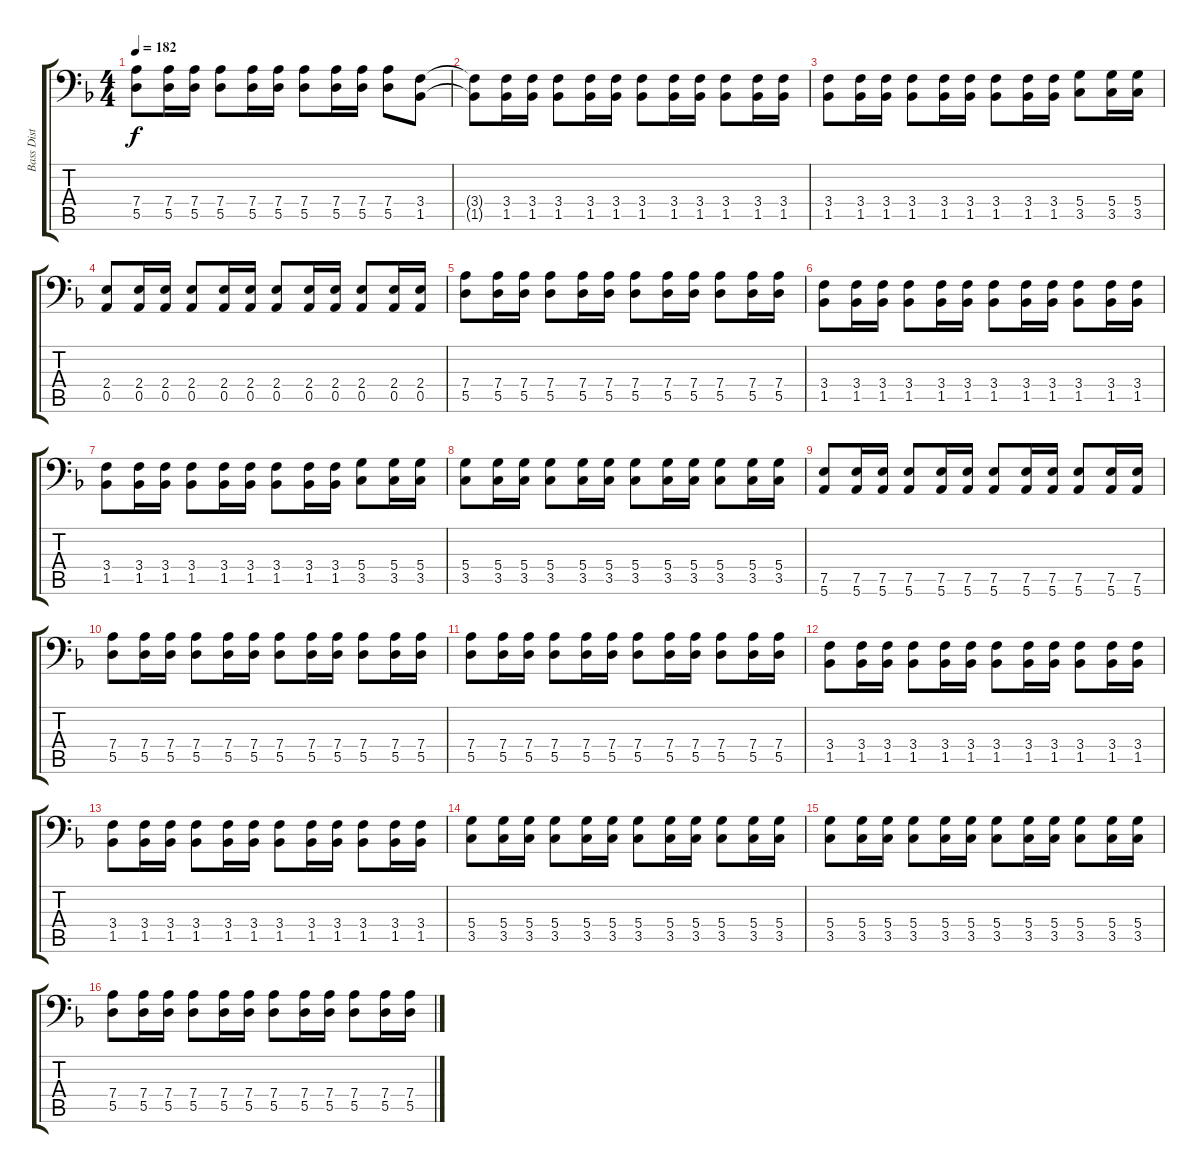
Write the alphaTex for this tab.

\track ("Bass Dist" "Bass Dist") {instrument distortionguitar}
\staff {score tabs}
\tuning (E3 B2 G2 D2 A1 E1) {hide}
\ts (4 4)
\tempo 182
\clef f4
\ks dminor
(7.4 5.5).8{dy f} (7.4 5.5).16 (7.4 5.5).16 (7.4 5.5).8 (7.4 5.5).16 (7.4 5.5).16 (7.4 5.5).8 (7.4 5.5).16 (7.4 5.5).16 (7.4 5.5).8 (3.4 1.5).8 |
(3.4{t} 1.5{t}).8 (3.4 1.5).16 (3.4 1.5).16 (3.4 1.5).8 (3.4 1.5).16 (3.4 1.5).16 (3.4 1.5).8 (3.4 1.5).16 (3.4 1.5).16 (3.4 1.5).8 (3.4 1.5).16 (3.4 1.5).16 |
(3.4 1.5).8 (3.4 1.5).16 (3.4 1.5).16 (3.4 1.5).8 (3.4 1.5).16 (3.4 1.5).16 (3.4 1.5).8 (3.4 1.5).16 (3.4 1.5).16 (5.4 3.5).8 (5.4 3.5).16 (5.4 3.5).16 |
(2.4 0.5).8 (2.4 0.5).16 (2.4 0.5).16 (2.4 0.5).8 (2.4 0.5).16 (2.4 0.5).16 (2.4 0.5).8 (2.4 0.5).16 (2.4 0.5).16 (2.4 0.5).8 (2.4 0.5).16 (2.4 0.5).16 |
(7.4 5.5).8 (7.4 5.5).16 (7.4 5.5).16 (7.4 5.5).8 (7.4 5.5).16 (7.4 5.5).16 (7.4 5.5).8 (7.4 5.5).16 (7.4 5.5).16 (7.4 5.5).8 (7.4 5.5).16 (7.4 5.5).16 |
(3.4 1.5).8 (3.4 1.5).16 (3.4 1.5).16 (3.4 1.5).8 (3.4 1.5).16 (3.4 1.5).16 (3.4 1.5).8 (3.4 1.5).16 (3.4 1.5).16 (3.4 1.5).8 (3.4 1.5).16 (3.4 1.5).16 |
(3.4 1.5).8 (3.4 1.5).16 (3.4 1.5).16 (3.4 1.5).8 (3.4 1.5).16 (3.4 1.5).16 (3.4 1.5).8 (3.4 1.5).16 (3.4 1.5).16 (5.4 3.5).8 (5.4 3.5).16 (5.4 3.5).16 |
(5.4 3.5).8 (5.4 3.5).16 (5.4 3.5).16 (5.4 3.5).8 (5.4 3.5).16 (5.4 3.5).16 (5.4 3.5).8 (5.4 3.5).16 (5.4 3.5).16 (5.4 3.5).8 (5.4 3.5).16 (5.4 3.5).16 |
(7.5 5.6).8 (7.5 5.6).16 (7.5 5.6).16 (7.5 5.6).8 (7.5 5.6).16 (7.5 5.6).16 (7.5 5.6).8 (7.5 5.6).16 (7.5 5.6).16 (7.5 5.6).8 (7.5 5.6).16 (7.5 5.6).16 |
(7.4 5.5).8 (7.4 5.5).16 (7.4 5.5).16 (7.4 5.5).8 (7.4 5.5).16 (7.4 5.5).16 (7.4 5.5).8 (7.4 5.5).16 (7.4 5.5).16 (7.4 5.5).8 (7.4 5.5).16 (7.4 5.5).16 |
(7.4 5.5).8 (7.4 5.5).16 (7.4 5.5).16 (7.4 5.5).8 (7.4 5.5).16 (7.4 5.5).16 (7.4 5.5).8 (7.4 5.5).16 (7.4 5.5).16 (7.4 5.5).8 (7.4 5.5).16 (7.4 5.5).16 |
(3.4 1.5).8 (3.4 1.5).16 (3.4 1.5).16 (3.4 1.5).8 (3.4 1.5).16 (3.4 1.5).16 (3.4 1.5).8 (3.4 1.5).16 (3.4 1.5).16 (3.4 1.5).8 (3.4 1.5).16 (3.4 1.5).16 |
(3.4 1.5).8 (3.4 1.5).16 (3.4 1.5).16 (3.4 1.5).8 (3.4 1.5).16 (3.4 1.5).16 (3.4 1.5).8 (3.4 1.5).16 (3.4 1.5).16 (3.4 1.5).8 (3.4 1.5).16 (3.4 1.5).16 |
(5.4 3.5).8 (5.4 3.5).16 (5.4 3.5).16 (5.4 3.5).8 (5.4 3.5).16 (5.4 3.5).16 (5.4 3.5).8 (5.4 3.5).16 (5.4 3.5).16 (5.4 3.5).8 (5.4 3.5).16 (5.4 3.5).16 |
(5.4 3.5).8 (5.4 3.5).16 (5.4 3.5).16 (5.4 3.5).8 (5.4 3.5).16 (5.4 3.5).16 (5.4 3.5).8 (5.4 3.5).16 (5.4 3.5).16 (5.4 3.5).8 (5.4 3.5).16 (5.4 3.5).16 |
(7.4 5.5).8 (7.4 5.5).16 (7.4 5.5).16 (7.4 5.5).8 (7.4 5.5).16 (7.4 5.5).16 (7.4 5.5).8 (7.4 5.5).16 (7.4 5.5).16 (7.4 5.5).8 (7.4 5.5).16 (7.4 5.5).16
